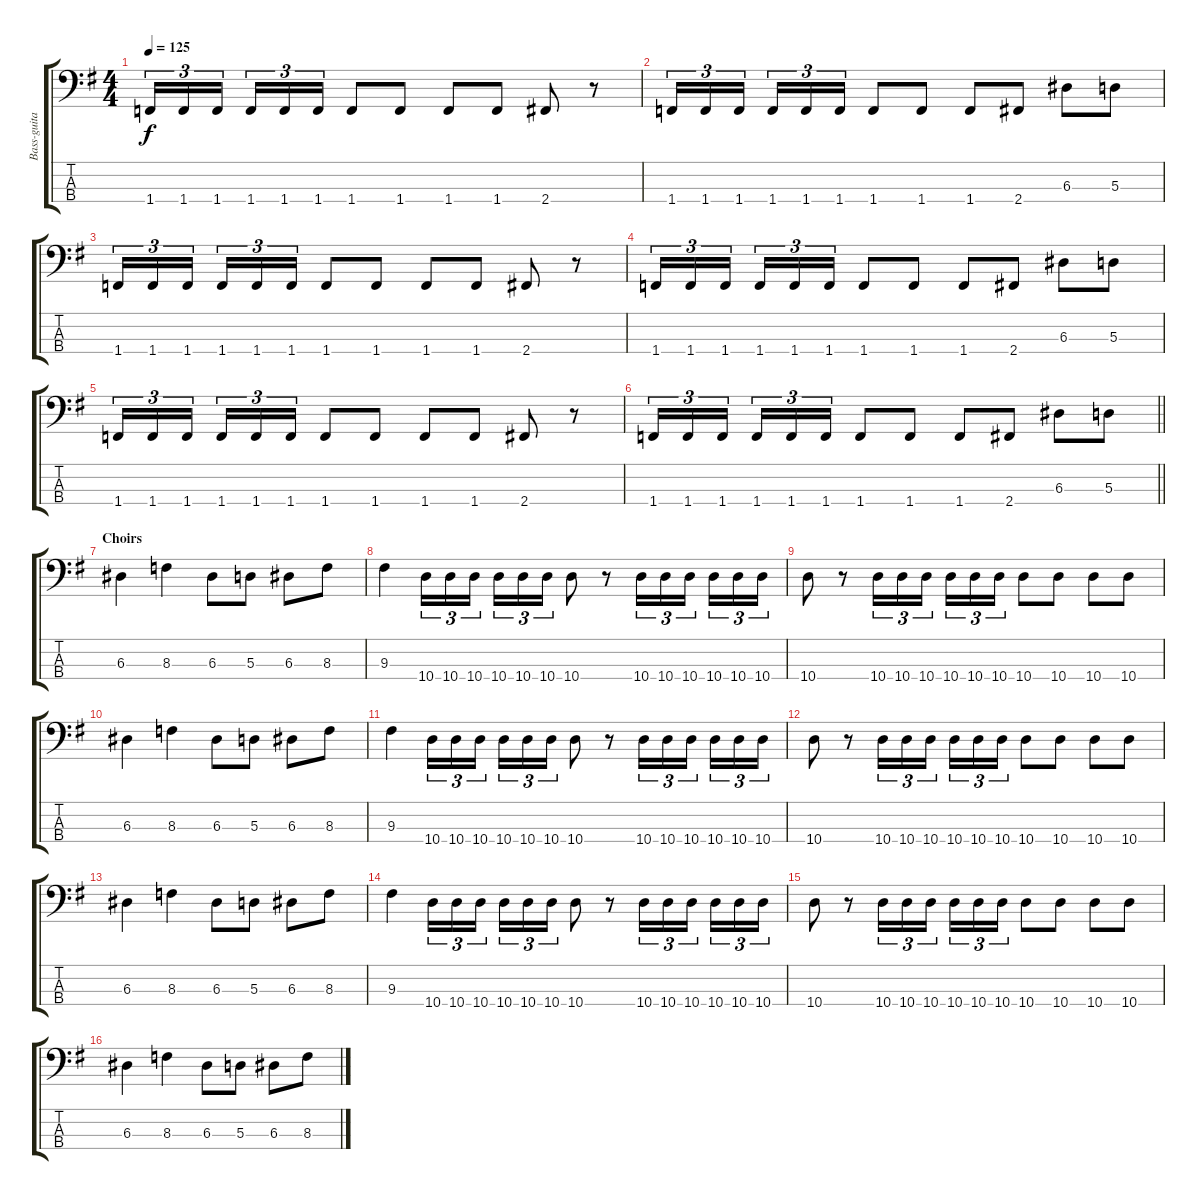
\track ("Bass-guitar - Snowy Shaw" "Bass-guita") {instrument electricbasspick}
\staff {score tabs}
\tuning (G2 D2 A1 E1) {hide}
\ts (4 4)
\tempo 125
\clef f4
\ks g
1.4.16{tu (3 2) dy f} 1.4.16{tu (3 2)} 1.4.16{tu (3 2)} 1.4.16{tu (3 2)} 1.4.16{tu (3 2)} 1.4.16{tu (3 2)} 1.4.8 1.4.8 1.4.8 1.4.8 2.4.8 r.8 |
1.4.16{tu (3 2)} 1.4.16{tu (3 2)} 1.4.16{tu (3 2)} 1.4.16{tu (3 2)} 1.4.16{tu (3 2)} 1.4.16{tu (3 2)} 1.4.8 1.4.8 1.4.8 2.4.8 6.3.8 5.3.8 |
1.4.16{tu (3 2)} 1.4.16{tu (3 2)} 1.4.16{tu (3 2)} 1.4.16{tu (3 2)} 1.4.16{tu (3 2)} 1.4.16{tu (3 2)} 1.4.8 1.4.8 1.4.8 1.4.8 2.4.8 r.8 |
1.4.16{tu (3 2)} 1.4.16{tu (3 2)} 1.4.16{tu (3 2)} 1.4.16{tu (3 2)} 1.4.16{tu (3 2)} 1.4.16{tu (3 2)} 1.4.8 1.4.8 1.4.8 2.4.8 6.3.8 5.3.8 |
1.4.16{tu (3 2)} 1.4.16{tu (3 2)} 1.4.16{tu (3 2)} 1.4.16{tu (3 2)} 1.4.16{tu (3 2)} 1.4.16{tu (3 2)} 1.4.8 1.4.8 1.4.8 1.4.8 2.4.8 r.8 |
\barLineRight lightlight
1.4.16{tu (3 2)} 1.4.16{tu (3 2)} 1.4.16{tu (3 2)} 1.4.16{tu (3 2)} 1.4.16{tu (3 2)} 1.4.16{tu (3 2)} 1.4.8 1.4.8 1.4.8 2.4.8 6.3.8 5.3.8 |
\section ("" "Choirs")
6.3.4 8.3.4 6.3.8 5.3.8 6.3.8 8.3.8 |
9.3.4 10.4.16{tu (3 2)} 10.4.16{tu (3 2)} 10.4.16{tu (3 2)} 10.4.16{tu (3 2)} 10.4.16{tu (3 2)} 10.4.16{tu (3 2)} 10.4.8 r.8 10.4.16{tu (3 2)} 10.4.16{tu (3 2)} 10.4.16{tu (3 2)} 10.4.16{tu (3 2)} 10.4.16{tu (3 2)} 10.4.16{tu (3 2)} |
10.4.8 r.8 10.4.16{tu (3 2)} 10.4.16{tu (3 2)} 10.4.16{tu (3 2)} 10.4.16{tu (3 2)} 10.4.16{tu (3 2)} 10.4.16{tu (3 2)} 10.4.8 10.4.8 10.4.8 10.4.8 |
6.3.4 8.3.4 6.3.8 5.3.8 6.3.8 8.3.8 |
9.3.4 10.4.16{tu (3 2)} 10.4.16{tu (3 2)} 10.4.16{tu (3 2)} 10.4.16{tu (3 2)} 10.4.16{tu (3 2)} 10.4.16{tu (3 2)} 10.4.8 r.8 10.4.16{tu (3 2)} 10.4.16{tu (3 2)} 10.4.16{tu (3 2)} 10.4.16{tu (3 2)} 10.4.16{tu (3 2)} 10.4.16{tu (3 2)} |
10.4.8 r.8 10.4.16{tu (3 2)} 10.4.16{tu (3 2)} 10.4.16{tu (3 2)} 10.4.16{tu (3 2)} 10.4.16{tu (3 2)} 10.4.16{tu (3 2)} 10.4.8 10.4.8 10.4.8 10.4.8 |
6.3.4 8.3.4 6.3.8 5.3.8 6.3.8 8.3.8 |
9.3.4 10.4.16{tu (3 2)} 10.4.16{tu (3 2)} 10.4.16{tu (3 2)} 10.4.16{tu (3 2)} 10.4.16{tu (3 2)} 10.4.16{tu (3 2)} 10.4.8 r.8 10.4.16{tu (3 2)} 10.4.16{tu (3 2)} 10.4.16{tu (3 2)} 10.4.16{tu (3 2)} 10.4.16{tu (3 2)} 10.4.16{tu (3 2)} |
10.4.8 r.8 10.4.16{tu (3 2)} 10.4.16{tu (3 2)} 10.4.16{tu (3 2)} 10.4.16{tu (3 2)} 10.4.16{tu (3 2)} 10.4.16{tu (3 2)} 10.4.8 10.4.8 10.4.8 10.4.8 |
6.3.4 8.3.4 6.3.8 5.3.8 6.3.8 8.3.8
